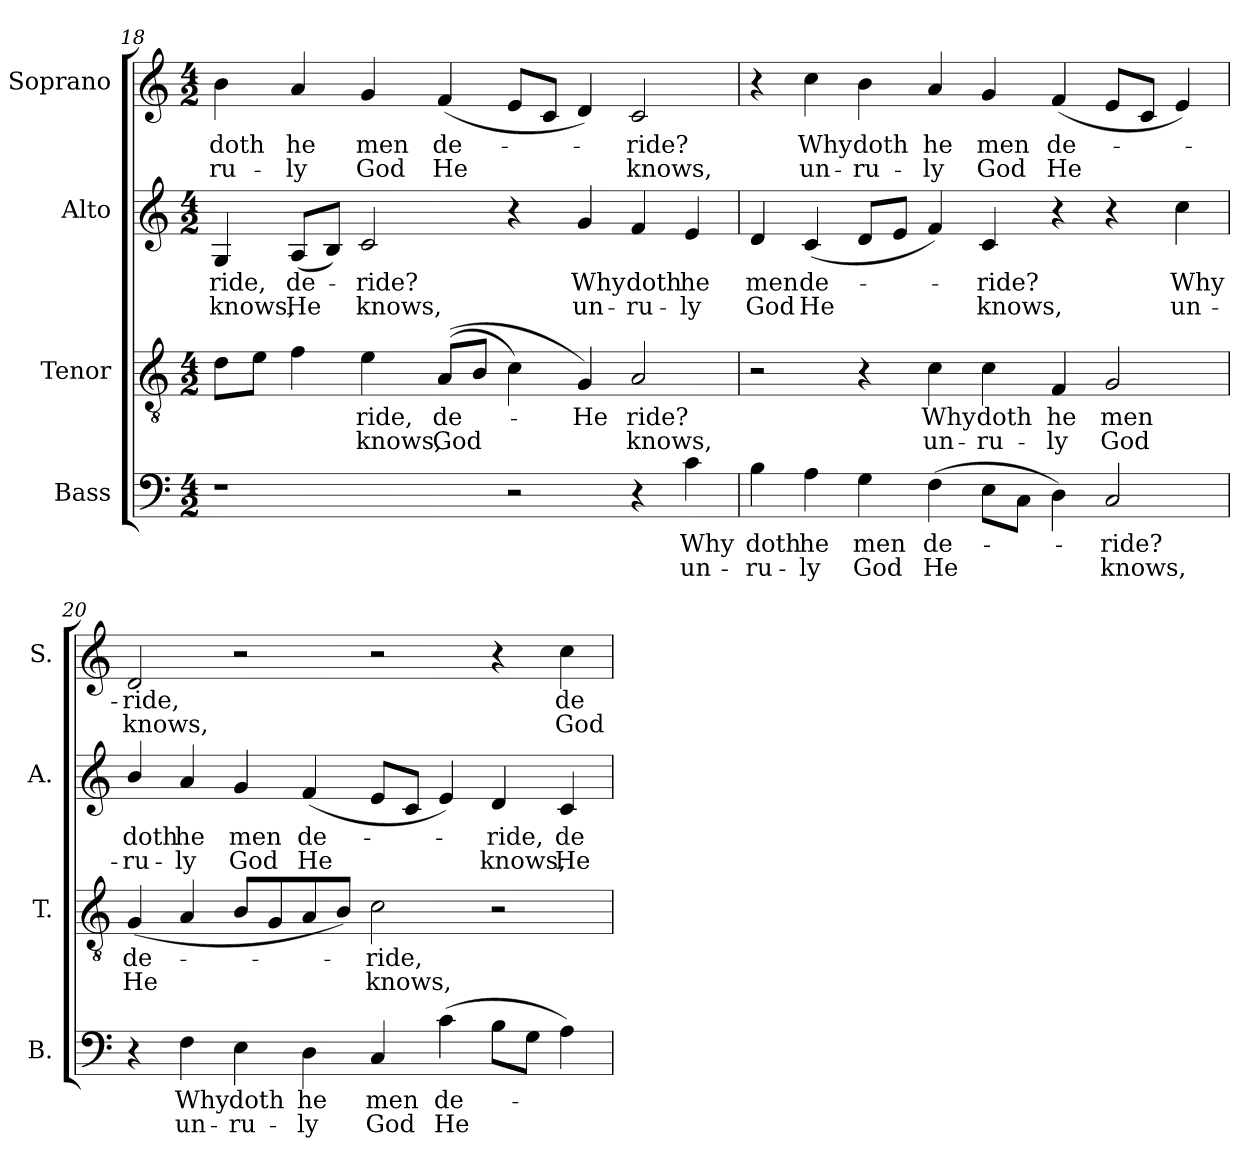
**kern	**text	**text	**kern	**text	**text	**kern	**text	**text	**kern	**text	**text
*part4	*part4	*part4	*part3	*part3	*part3	*part2	*part2	*part2	*part1	*part1	*part1
*staff4	*staff4	*staff4	*staff3	*staff3	*staff3	*staff2	*staff2	*staff2	*staff1	*staff1	*staff1
*I"Bass	*	*	*I"Tenor	*	*	*I"Alto	*	*	*I"Soprano	*	*
*I'B.	*	*	*I'T.	*	*	*I'A.	*	*	*I'S.	*	*
*clefF4	*	*	*clefGv2	*	*	*clefG2	*	*	*clefG2	*	*
*	*	*	*ITrd7c12	*	*	*	*	*	*	*	*
*k[]	*	*	*k[]	*	*	*k[]	*	*	*k[]	*	*
*C:	*	*	*C:	*	*	*C:	*	*	*C:	*	*
*M4/2	*	*	*M4/2	*	*	*M4/2	*	*	*M4/2	*	*
=18	=18	=18	=18	=18	=18	=18	=18	=18	=18	=18	=18
!	!	!	!	!	!	!	!LO:LY:b:color=#000000	!LO:LY:b:color=#000000	!	!	!
!	!	!	!	!	!	!	!	!	!	!LO:LY:b:color=#000000	!LO:LY:b:color=#000000
1r	.	.	8Di\L	.	.	4Gi/	-ride,	knows,	4bi\	doth	-ru-
.	.	.	8Ei\J	.	.	.	.	.	.	.	.
!	!	!	!	!	!	!	!LO:LY:b:color=#000000	!LO:LY:b:color=#000000	!	!	!
!	!	!	!	!	!	!	!	!	!	!LO:LY:b:color=#000000	!LO:LY:b:color=#000000
.	.	.	4Fi\	.	.	(8Ai/L	de-	He	4ai/	he	-ly
.	.	.	.	.	.	8Bi/J)	.	.	.	.	.
!	!	!	!	!LO:LY:b:color=#000000	!LO:LY:b:color=#000000	!	!	!	!	!	!
!	!	!	!	!	!	!	!LO:LY:b:color=#000000	!LO:LY:b:color=#000000	!	!	!
!	!	!	!	!	!	!	!	!	!	!LO:LY:b:color=#000000	!LO:LY:b:color=#000000
.	.	.	4Ei\	-ride,	knows,	2ci/	-ride?	knows,	4gi/	men	God
!	!	!	!	!LO:LY:b:color=#000000	!LO:LY:b:color=#000000	!	!	!	!	!	!
!	!	!	!	!	!	!	!	!	!	!LO:LY:b:color=#000000	!LO:LY:b:color=#000000
.	.	.	((8AAi/L	de-	God	.	.	.	(4fi/	de-	He
.	.	.	8BBi/J	.	.	.	.	.	.	.	.
2r	.	.	4Ci\)	.	.	4r	.	.	8ei/L	.	.
.	.	.	.	.	.	.	.	.	8ci/J	.	.
!	!	!	!	!LO:LY:b:color=#000000	!	!	!	!	!	!	!
!	!	!	!	!	!	!	!LO:LY:b:color=#000000	!LO:LY:b:color=#000000	!	!	!
.	.	.	4GGi/)	He	.	4gi/	Why	un-	4di/)	.	.
!	!	!	!	!LO:LY:b:color=#000000	!LO:LY:b:color=#000000	!	!	!	!	!	!
!	!	!	!	!	!	!	!LO:LY:b:color=#000000	!LO:LY:b:color=#000000	!	!	!
!	!	!	!	!	!	!	!	!	!	!LO:LY:b:color=#000000	!LO:LY:b:color=#000000
4r	.	.	2AAi/	-ride?	knows,	4fi/	doth	-ru-	2ci/	-ride?	knows,
!	!LO:LY:b:color=#000000	!LO:LY:b:color=#000000	!	!	!	!	!	!	!	!	!
!	!	!	!	!	!	!	!LO:LY:b:color=#000000	!LO:LY:b:color=#000000	!	!	!
4ci\	Why	un-	.	.	.	4ei/	he	-ly	.	.	.
!!LO:PB:g=z
=19	=19	=19	=19	=19	=19	=19	=19	=19	=19	=19	=19
!	!LO:LY:b:color=#000000	!LO:LY:b:color=#000000	!	!	!	!	!	!	!	!	!
!	!	!	!	!	!	!	!LO:LY:b:color=#000000	!LO:LY:b:color=#000000	!	!	!
4Bi\	doth	-ru-	2r	.	.	4di/	men	God	4r	.	.
!	!LO:LY:b:color=#000000	!LO:LY:b:color=#000000	!	!	!	!	!	!	!	!	!
!	!	!	!	!	!	!	!LO:LY:b:color=#000000	!LO:LY:b:color=#000000	!	!	!
!	!	!	!	!	!	!	!	!	!	!LO:LY:b:color=#000000	!LO:LY:b:color=#000000
4Ai\	he	-ly	.	.	.	(4ci/	de-	He	4cci\	Why	un-
!	!LO:LY:b:color=#000000	!LO:LY:b:color=#000000	!	!	!	!	!	!	!	!	!
!	!	!	!	!	!	!	!	!	!	!LO:LY:b:color=#000000	!LO:LY:b:color=#000000
4Gi\	men	God	4r	.	.	8di/L	.	.	4bi\	doth	-ru-
.	.	.	.	.	.	8ei/J	.	.	.	.	.
!	!LO:LY:b:color=#000000	!LO:LY:b:color=#000000	!	!	!	!	!	!	!	!	!
!	!	!	!	!LO:LY:b:color=#000000	!LO:LY:b:color=#000000	!	!	!	!	!	!
!	!	!	!	!	!	!	!	!	!	!LO:LY:b:color=#000000	!LO:LY:b:color=#000000
(4Fi\	de-	He	4Ci\	Why	un-	4fi/)	.	.	4ai/	he	-ly
!	!	!	!	!LO:LY:b:color=#000000	!LO:LY:b:color=#000000	!	!	!	!	!	!
!	!	!	!	!	!	!	!LO:LY:b:color=#000000	!LO:LY:b:color=#000000	!	!	!
!	!	!	!	!	!	!	!	!	!	!LO:LY:b:color=#000000	!LO:LY:b:color=#000000
8Ei\L	.	.	4Ci\	doth	-ru-	4ci/	-ride?	knows,	4gi/	men	God
8Ci\J	.	.	.	.	.	.	.	.	.	.	.
!	!	!	!	!LO:LY:b:color=#000000	!LO:LY:b:color=#000000	!	!	!	!	!	!
!	!	!	!	!	!	!	!	!	!	!LO:LY:b:color=#000000	!LO:LY:b:color=#000000
4Di\)	.	.	4FFi/	he	-ly	4r	.	.	(4fi/	de-	He
!	!LO:LY:b:color=#000000	!LO:LY:b:color=#000000	!	!	!	!	!	!	!	!	!
!	!	!	!	!LO:LY:b:color=#000000	!LO:LY:b:color=#000000	!	!	!	!	!	!
2Ci/	-ride?	knows,	2GGi/	men	God	4r	.	.	8ei/L	.	.
.	.	.	.	.	.	.	.	.	8ci/J	.	.
!	!	!	!	!	!	!	!LO:LY:b:color=#000000	!LO:LY:b:color=#000000	!	!	!
.	.	.	.	.	.	4cci\	Why	un-	4ei/)	.	.
=20	=20	=20	=20	=20	=20	=20	=20	=20	=20	=20	=20
!	!	!	!	!LO:LY:b:color=#000000	!LO:LY:b:color=#000000	!	!	!	!	!	!
!	!	!	!	!	!	!	!LO:LY:b:color=#000000	!LO:LY:b:color=#000000	!	!	!
!	!	!	!	!	!	!	!	!	!	!LO:LY:b:color=#000000	!LO:LY:b:color=#000000
4r	.	.	(4GGi/	de-	He	4bi/	doth	-ru-	2di/	-ride,	knows,
!	!LO:LY:b:color=#000000	!LO:LY:b:color=#000000	!	!	!	!	!	!	!	!	!
!	!	!	!	!	!	!	!LO:LY:b:color=#000000	!LO:LY:b:color=#000000	!	!	!
4Fi\	Why	un-	4AAi/	.	.	4ai/	he	-ly	.	.	.
!	!LO:LY:b:color=#000000	!LO:LY:b:color=#000000	!	!	!	!	!	!	!	!	!
!	!	!	!	!	!	!	!LO:LY:b:color=#000000	!LO:LY:b:color=#000000	!	!	!
4Ei\	doth	-ru-	8BBi/L	.	.	4gi/	men	God	2r	.	.
.	.	.	8GGi/	.	.	.	.	.	.	.	.
!	!LO:LY:b:color=#000000	!LO:LY:b:color=#000000	!	!	!	!	!	!	!	!	!
!	!	!	!	!	!	!	!LO:LY:b:color=#000000	!LO:LY:b:color=#000000	!	!	!
4Di\	he	-ly	8AAi/	.	.	(4fi/	de-	He	.	.	.
.	.	.	8BBi/J)	.	.	.	.	.	.	.	.
!	!LO:LY:b:color=#000000	!LO:LY:b:color=#000000	!	!	!	!	!	!	!	!	!
!	!	!	!	!LO:LY:b:color=#000000	!LO:LY:b:color=#000000	!	!	!	!	!	!
4Ci/	men	God	2Ci\	-ride,	knows,	8ei/L	.	.	2r	.	.
.	.	.	.	.	.	8ci/J	.	.	.	.	.
!	!LO:LY:b:color=#000000	!LO:LY:b:color=#000000	!	!	!	!	!	!	!	!	!
(4ci\	de-	He	.	.	.	4ei/)	.	.	.	.	.
!	!	!	!	!	!	!	!LO:LY:b:color=#000000	!LO:LY:b:color=#000000	!	!	!
8Bi\L	.	.	2r	.	.	4di/	-ride,	knows,	4r	.	.
8Gi\J	.	.	.	.	.	.	.	.	.	.	.
!	!	!	!	!	!	!	!LO:LY:b:color=#000000	!LO:LY:b:color=#000000	!	!	!
!	!	!	!	!	!	!	!	!	!	!LO:LY:b:color=#000000	!LO:LY:b:color=#000000
4Ai\)	.	.	.	.	.	4ci/	de-	He	4cci\	de-	God
=	=	=	=	=	=	=	=	=	=	=	=
*-	*-	*-	*-	*-	*-	*-	*-	*-	*-	*-	*-
